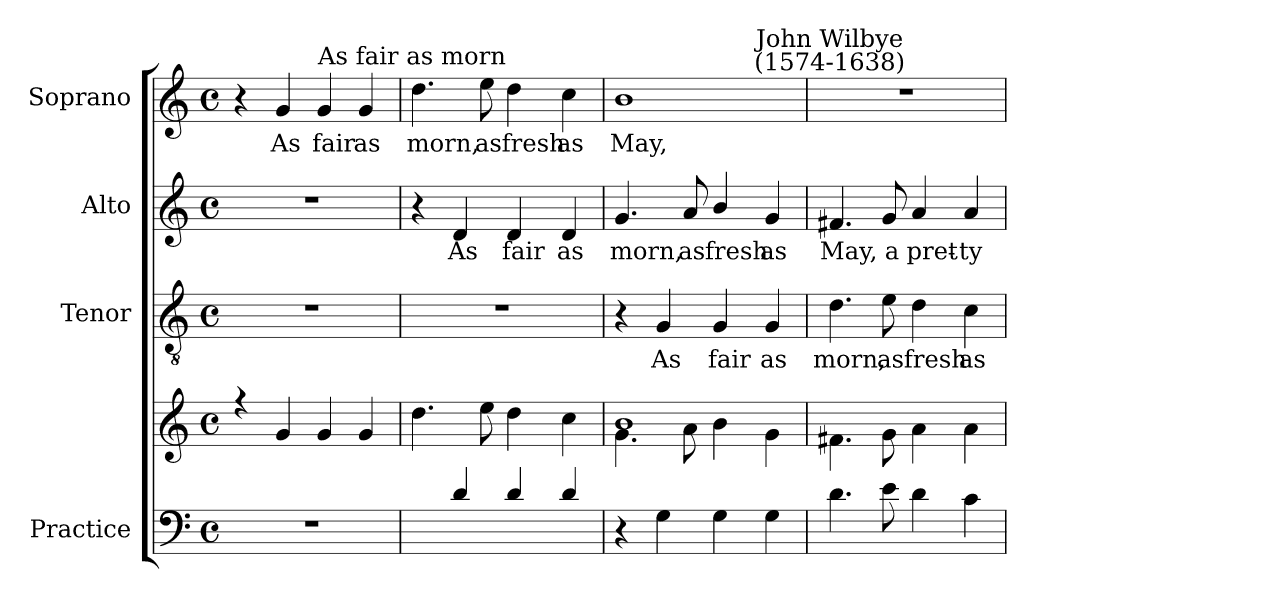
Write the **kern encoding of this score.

**kern	**kern	**kern	**text	**kern	**text	**kern	**text
*part4	*part4	*part3	*part3	*part2	*part2	*part1	*part1
*staff5	*staff4	*staff3	*staff3	*staff2	*staff2	*staff1	*staff1
*I"Practice	*	*I"Tenor	*	*I"Alto	*	*I"Soprano	*
*	*	*I'T	*	*I'A	*	*I'S	*
*clefF4	*clefG2	*clefGv2	*	*clefG2	*	*clefG2	*
*k[]	*k[]	*k[]	*	*k[]	*	*k[]	*
*C:	*C:	*C:	*	*C:	*	*C:	*
*M4/4	*M4/4	*M4/4	*	*M4/4	*	*M4/4	*
*met(c)	*met(c)	*met(c)	*	*met(c)	*	*met(c)	*
=1	=1	=1	=1	=1	=1	=1	=1
*	*^	*	*	*	*	*	*
1r	4r	1ryy	1r	.	1r	.	4r	.
!	!	!	!	!	!	!	!	!LO:LY:b
.	4g	.	.	.	.	.	4g	As
!	!	!	!	!	!	!	!	!LO:LY:b
.	4g	.	.	.	.	.	4g	fair
!	!	!	!	!	!	!	!	!LO:LY:b
.	4g	.	.	.	.	.	4g	as
=2	=2	=2	=2	=2	=2	=2	=2	=2
*^	*	*	*	*	*	*	*	*
!	!	!	!	!	!	!	!	!LO:TX:a:cj:t=As fair as morn	!
!	!	!	!	!	!	!	!	!	!LO:LY:b
4ryy	1ryy	4.dd	4ryy	1r	.	4r	.	4.dd	morn,
!	!	!	!	!	!	!	!LO:LY:b	!	!
4d	.	.	2.ryy	.	.	4d	As	.	.
!	!	!	!	!	!	!	!	!	!LO:LY:b
.	.	8ee	.	.	.	.	.	8ee	as
!	!	!	!	!	!	!	!LO:LY:b	!	!LO:LY:b
4d	.	4dd	.	.	.	4d	fair	4dd	fresh
!	!	!	!	!	!	!	!LO:LY:b	!	!LO:LY:b
4d	.	4cc	.	.	.	4d	as	4cc	as
*v	*v	*	*	*	*	*	*	*	*
=3	=3	=3	=3	=3	=3	=3	=3	=3
!	!	!	!	!	!	!LO:LY:b	!	!LO:LY:b
4r	1b	4.g\	4r	.	4.g	morn,	1b	May,
!	!	!	!	!LO:LY:b	!	!	!	!
4G	.	.	4G	As	.	.	.	.
!	!	!	!	!	!	!LO:LY:b	!	!
.	.	8a\	.	.	8a	as	.	.
!	!	!	!	!LO:LY:b	!	!LO:LY:b	!	!
4G	.	4b\	4G	fair	4b/	fresh	.	.
!	!	!	!	!LO:LY:b	!	!LO:LY:b	!	!
4G	.	4g\	4G	as	4g	as	.	.
=4	=4	=4	=4	=4	=4	=4	=4	=4
!	!	!	!	!	!	!	!LO:TX:a:cj:t=John Wilbye\n(1574-1638)	!
!	!	!	!	!LO:LY:b	!	!LO:LY:b	!	!
4.d	1ryy	4.f#X	4.d	morn,	4.f#X	May,	1r	.
!	!	!	!	!LO:LY:b	!	!LO:LY:b	!	!
8e	.	8g	8e	as	8g	a	.	.
!	!	!	!	!LO:LY:b	!	!LO:LY:b	!	!
4d	.	4a	4d	fresh	4a	pret-	.	.
!	!	!	!	!LO:LY:b	!	!LO:LY:b	!	!
4c	.	4a	4c	as	4a	-ty	.	.
*	*v	*v	*	*	*	*	*	*
=	=	=	=	=	=	=	=
*-	*-	*-	*-	*-	*-	*-	*-
